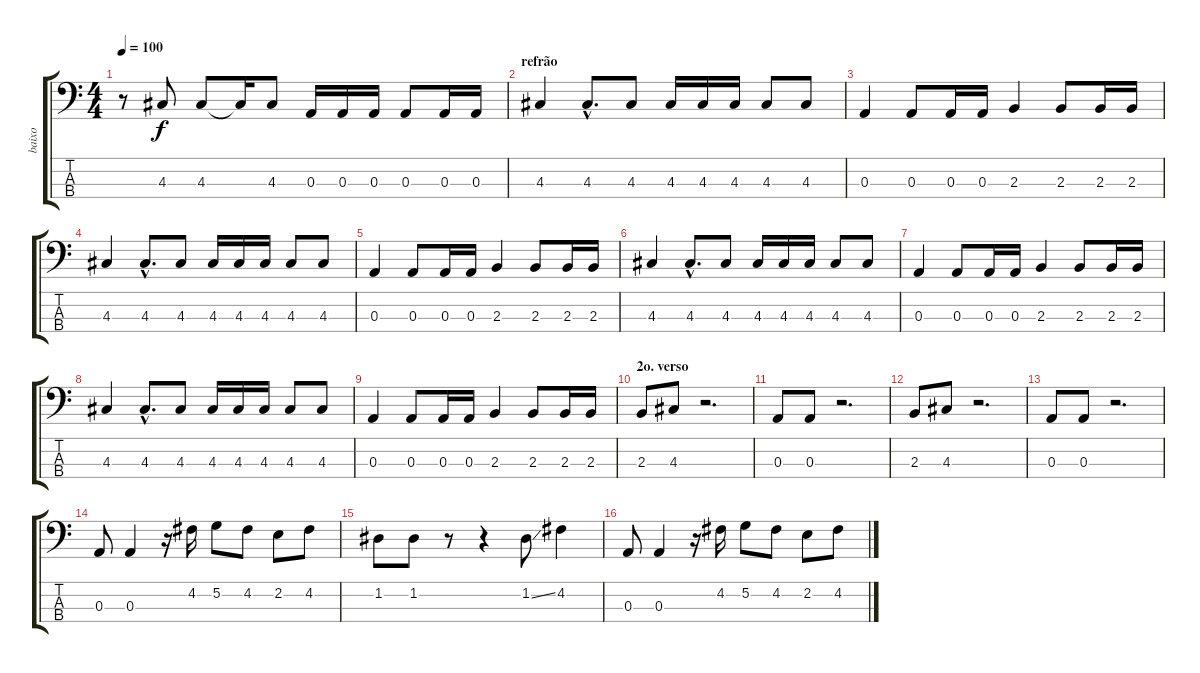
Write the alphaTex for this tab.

\track ("baixo" "baixo") {instrument electricbassfinger}
\staff {score tabs}
\tuning (G2 D2 A1 E1) {hide}
\ts (4 4)
\tempo 100
\clef f4
\ks c
r.8{dy f} 4.3.8 4.3.8 4.3{t}.16 4.3.8 0.3.16 0.3.16 0.3.16 0.3.8 0.3.16 0.3.16 |
\section ("" "refrão")
4.3.4 4.3{hac}.8{d} 4.3.8 4.3.16 4.3.16 4.3.16 4.3.8 4.3.8 |
0.3.4 0.3.8 0.3.16 0.3.16 2.3.4 2.3.8 2.3.16 2.3.16 |
4.3.4 4.3{hac}.8{d} 4.3.8 4.3.16 4.3.16 4.3.16 4.3.8 4.3.8 |
0.3.4 0.3.8 0.3.16 0.3.16 2.3.4 2.3.8 2.3.16 2.3.16 |
4.3.4 4.3{hac}.8{d} 4.3.8 4.3.16 4.3.16 4.3.16 4.3.8 4.3.8 |
0.3.4 0.3.8 0.3.16 0.3.16 2.3.4 2.3.8 2.3.16 2.3.16 |
4.3.4 4.3{hac}.8{d} 4.3.8 4.3.16 4.3.16 4.3.16 4.3.8 4.3.8 |
0.3.4 0.3.8 0.3.16 0.3.16 2.3.4 2.3.8 2.3.16 2.3.16 |
\section ("" "2o. verso")
2.3.8 4.3.8 r.2{d} |
0.3.8 0.3.8 r.2{d} |
2.3.8 4.3.8 r.2{d} |
0.3.8 0.3.8 r.2{d} |
0.3.8 0.3.4 r.16 4.2.16 5.2.8 4.2.8 2.2.8 4.2.8 |
1.2.8 1.2.8 r.8 r.4 1.2{ss}.8 4.2.4 |
0.3.8 0.3.4 r.16 4.2.16 5.2.8 4.2.8 2.2.8 4.2.8
